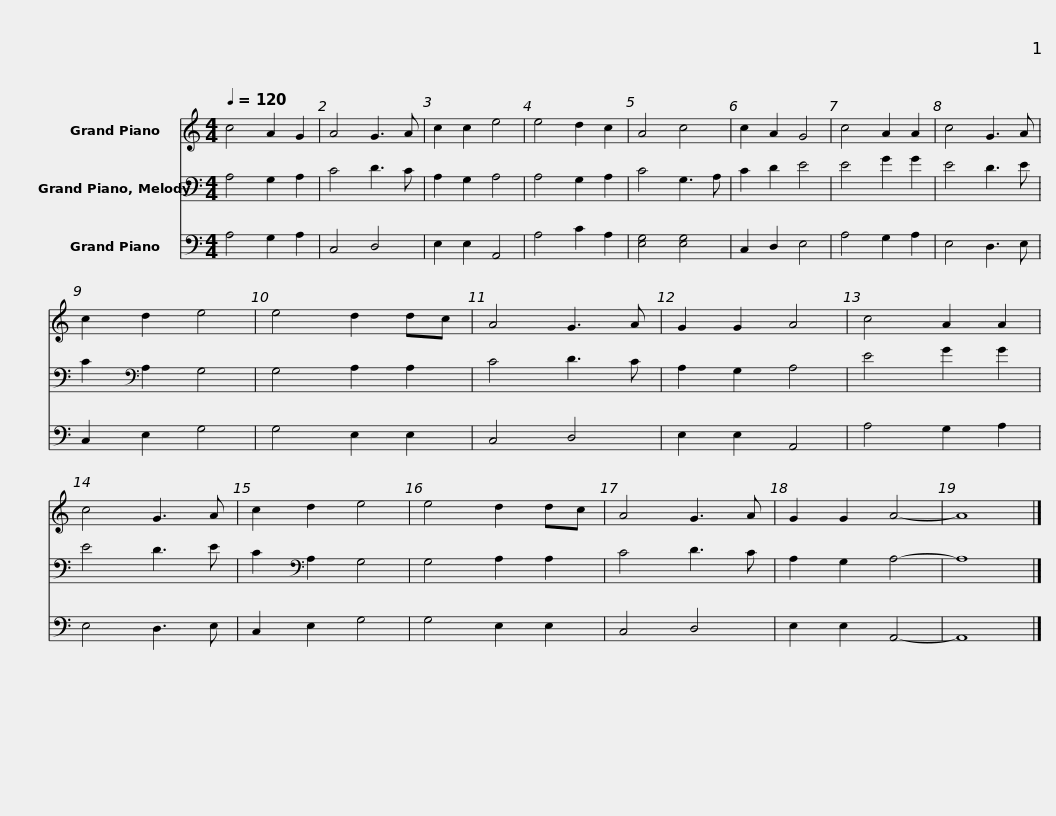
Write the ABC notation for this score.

X:1
%%score 1 2 3
L:1/8
Q:1/4=120
M:4/4
I:linebreak $
K:C
V:1 treble
V:2 bass
V:3 bass
V:1
 c4 A2 G2 | A4 G3 A | c2 c2 e4 | e4 d2 c2 | A4 c4 | %5
 c2 A2 G4 | c4 A2 A2 | c4 G3 A |$ c2 d2 e4 | e4 d2 dc | %10
 A4 G3 A | G2 G2 A4 | c4 A2 A2 | c4 G3 A | c2 d2 e4 | %15
 e4 d2 dc | A4 G3 A |$ G2 G2 A4- | A8 |] %19
V:2
 A,4 G,2 A,2 | C4 D3 C | A,2 G,2 A,4 | A,4 G,2 A,2 | C4 G,3 A, | %5
 C2 D2 E4 | E4 G2 G2 | E4 D3 E |$ C2[K:bass] A,2 G,4 | G,4 A,2 A,2 | %10
 C4 D3 C | A,2 G,2 A,4 | E4 G2 G2 | E4 D3 E | C2[K:bass] A,2 G,4 | %15
 G,4 A,2 A,2 | C4 D3 C |$ A,2 G,2 A,4- | A,8 |] %19
V:3
 A,4 G,2 A,2 | C,4 D,4 | E,2 E,2 A,,4 | A,4 C2 A,2 | [E,G,]4 [E,G,]4 | %5
 C,2 D,2 E,4 | A,4 G,2 A,2 | E,4 D,3 E, |$ C,2 E,2 G,4 | G,4 E,2 E,2 | %10
 C,4 D,4 | E,2 E,2 A,,4 | A,4 G,2 A,2 | E,4 D,3 E, | C,2 E,2 G,4 | %15
 G,4 E,2 E,2 | C,4 D,4 |$ E,2 E,2 A,,4- | A,,8 |] %19
